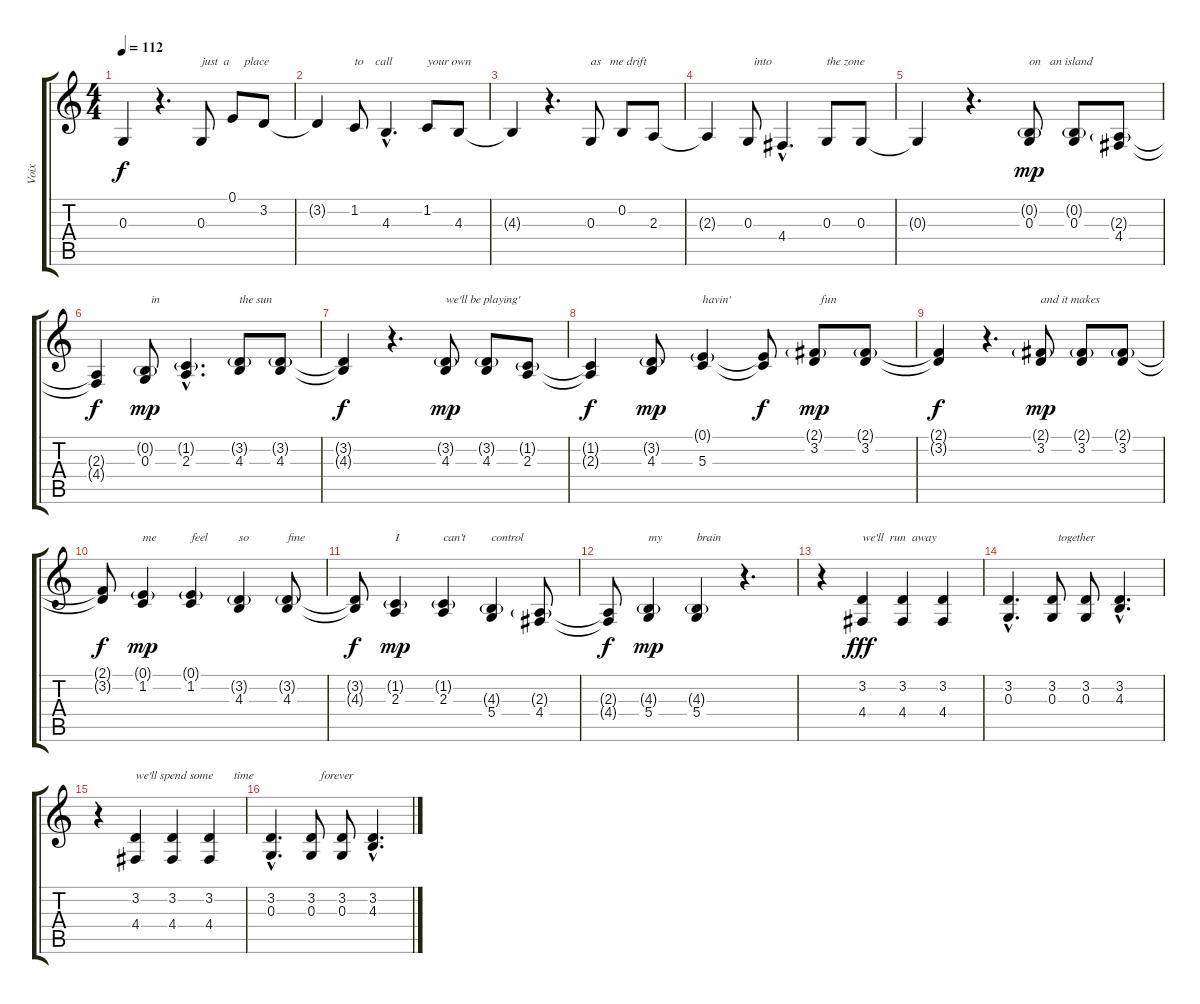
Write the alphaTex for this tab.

\track ("Voix" "Voix") {instrument lead6voice}
\staff {score tabs}
\tuning (E4 B3 G3 D3 A2 E2) {hide}
\ts (4 4)
\tempo 112
\clef g2
\ks c
0.3{t}.4{dy f} r.4{d} 0.3.8{txt "just  a     place"} 0.1.8 3.2.8 |
3.2{t}.4 1.2.8{txt "to    call"} 4.3{hac}.4{d} 1.2.8{txt "your own"} 4.3.8 |
4.3{t}.4 r.4{d} 0.3.8{txt "as   me drift"} 0.2.8 2.3.8 |
2.3{t}.4 0.3.8{txt "  into"} 4.4{hac}.4{d} 0.3.8{txt "the zone"} 0.3.8 |
0.3{t}.4 r.4{d} (0.2{g} 0.3).8{txt "on   an island" dy mp} (0.2{g} 0.3).8 (2.3{g} 4.4).8 |
(2.3{t} 4.4{t}).4{dy f} (0.2{g} 0.3).8{txt "  in" dy mp} (1.2{g hac} 2.3{hac}).4{d} (3.2{g} 4.3).8{txt "the sun"} (3.2{g} 4.3).8 |
(3.2{t} 4.3{t}).4{dy f} r.4{d} (3.2{g} 4.3).8{txt "we'll be playing'" dy mp} (3.2{g} 4.3).8 (1.2{g} 2.3).8 |
(1.2{t} 2.3{t}).4{dy f} (3.2{g} 4.3).8{dy mp} (0.1{g} 5.3).4{txt "havin'"} (0.1{t} 5.3{t}).8{dy f} (2.1{g} 3.2).8{txt "  fun" dy mp} (2.1{g} 3.2).8 |
(2.1{t} 3.2{t}).4{dy f} r.4{d} (2.1{g} 3.2).8{txt "and it makes" dy mp} (2.1{g} 3.2).8 (2.1{g} 3.2).8 |
(2.1{t} 3.2{t}).8{dy f} (0.1{g} 1.2).4{txt "me" dy mp} (0.1{g} 1.2).4{txt "feel"} (3.2{g} 4.3).4{txt "so"} (3.2{g} 4.3).8{txt "fine"} |
(3.2{t} 4.3{t}).8{dy f} (1.2{g} 2.3).4{txt "I" dy mp} (1.2{g} 2.3).4{txt "can't"} (4.3{g} 5.4).4{txt "control"} (2.3{g} 4.4).8 |
(2.3{t} 4.4{t}).8{dy f} (4.3{g} 5.4).4{txt "my" dy mp} (4.3{g} 5.4).4{txt "brain"} r.4{d} |
r.4 (3.2 4.4).4{txt "we'll  run  away" dy fff} (3.2 4.4).4 (3.2 4.4).4 |
(3.2{hac} 0.3{hac}).4{d} (3.2 0.3).8{txt "  together"} (3.2 0.3).8 (3.2{hac} 4.3{hac}).4{d} |
r.4 (3.2 4.4).4{txt "we'll spend some       time"} (3.2 4.4).4 (3.2 4.4).4 |
(3.2{hac} 0.3{hac}).4{d} (3.2 0.3).8{txt "   forever"} (3.2 0.3).8 (3.2{hac} 4.3{hac}).4{d}
